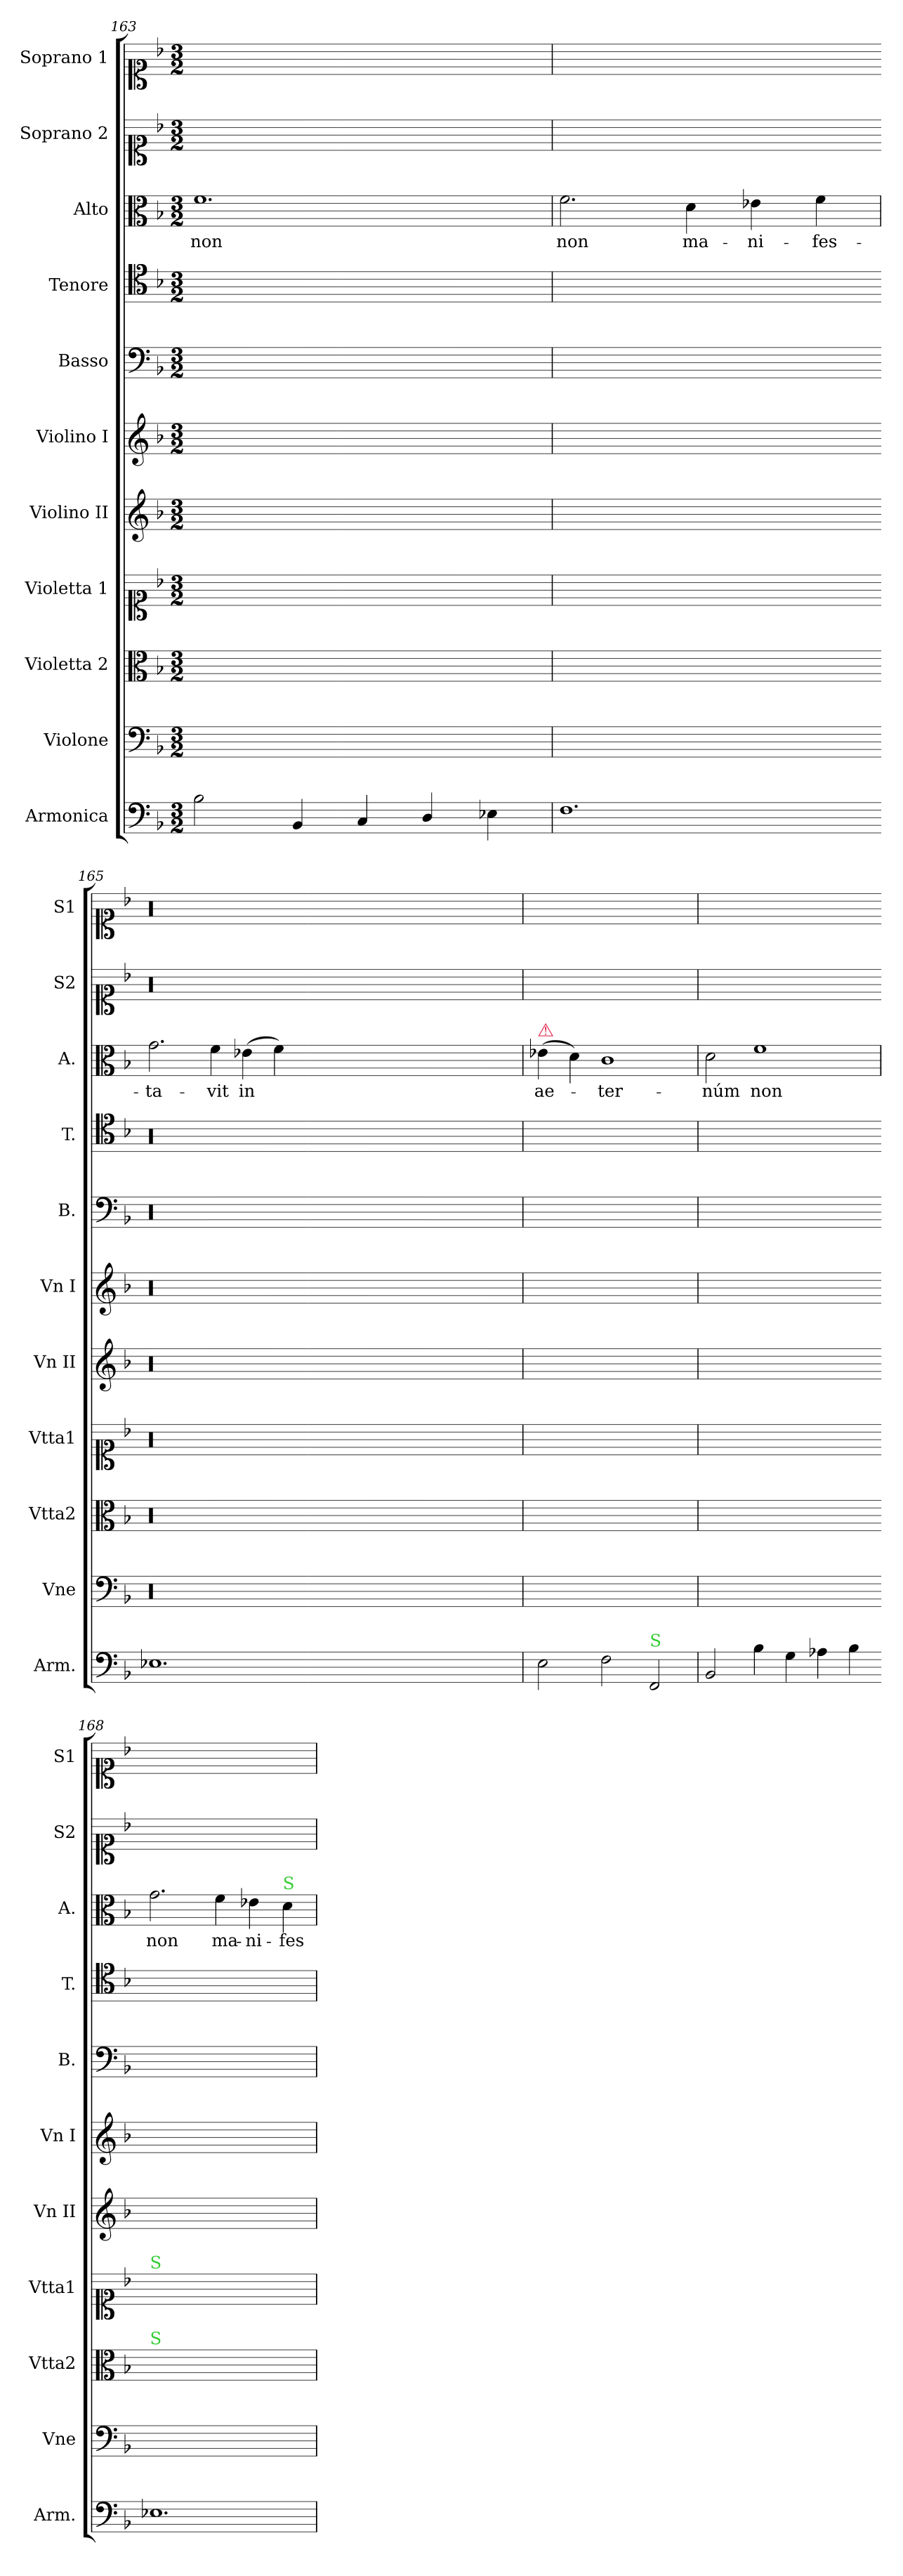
**kern	**kern	**kern	**kern	**kern	**kern	**kern	**kern	**kern	**text	**kern	**kern
*part11	*part10	*part9	*part8	*part7	*part6	*part5	*part4	*part3	*part3	*part2	*part1
*staff11	*staff10	*staff9	*staff8	*staff7	*staff6	*staff5	*staff4	*staff3	*staff3	*staff2	*staff1
*I"Armonica	*I"Violone	*I"Violetta 2	*I"Violetta 1	*I"Violino II	*I"Violino I	*I"Basso	*I"Tenore	*I"Alto	*	*I"Soprano 2	*I"Soprano 1
*I'Arm.	*I'Vne	*I'Vtta2	*I'Vtta1	*I'Vn II	*I'Vn I	*I'B.	*I'T.	*I'A.	*	*I'S2	*I'S1
*clefF4	*clefF4	*clefC3	*clefC1	*clefG2	*clefG2	*clefF4	*clefC4	*clefC3	*	*clefC1	*clefC1
*k[b-]	*k[b-]	*k[b-]	*k[b-]	*k[b-]	*k[b-]	*k[b-]	*k[b-]	*k[b-]	*	*k[b-]	*k[b-]
*F:	*F:	*F:	*F:	*F:	*F:	*F:	*F:	*F:	*	*F:	*F:
*M3/2	*M3/2	*M3/2	*M3/2	*M3/2	*M3/2	*M3/2	*M3/2	*M3/2	*	*M3/2	*M3/2
=163	=163	=163	=163	=163	=163	=163	=163	=163	=163	=163	=163
2B-\	1.ryy	1.ryy	1.ryy	1.ryy	1.ryy	1.ryy	1.ryy	1.f\	non	1.ryy	1.ryy
4BB-/	.	.	.	.	.	.	.	.	.	.	.
4C/	.	.	.	.	.	.	.	.	.	.	.
4D/	.	.	.	.	.	.	.	.	.	.	.
4E-X\	.	.	.	.	.	.	.	.	.	.	.
=164	=164	=164	=164	=164	=164	=164	=164	=164	=164	=164	=164
1.F\	1.ryy	1.ryy	1.ryy	1.ryy	1.ryy	1.ryy	1.ryy	2.f\	non	1.ryy	1.ryy
.	.	.	.	.	.	.	.	4d\	ma-	.	.
.	.	.	.	.	.	.	.	4e-X\	-ni-	.	.
.	.	.	.	.	.	.	.	4f\	-fes-	.	.
=165-	=165	=165	=165	=165	=165	=165	=165	=165	=165	=165	=165
1.E-X\	00.r	00.r	00.r	00.r	00.r	00.r	00.r	2.g\	-ta-	00.r	00.r
.	.	.	.	.	.	.	.	4f\	-vit	.	.
.	.	.	.	.	.	.	.	(4e-X\	in	.	.
.	.	.	.	.	.	.	.	4f\)	.	.	.
00ryy	.	.	.	.	.	.	.	00ryy	.	.	.
2ryy	.	.	.	.	.	.	.	2ryy	.	.	.
=166	=166	=166	=166	=166	=166	=166	=166	=166	=166	=166	=166
!	!	!	!	!	!	!	!	!LO:TX:a:color=crimson:t=⚠	!	!	!
2E\	1.ryy	1.ryy	1.ryy	1.ryy	1.ryy	1.ryy	1.ryy	(4e-X\	ae-	1.ryy	1.ryy
.	.	.	.	.	.	.	.	4d\)	.	.	.
2F\	.	.	.	.	.	.	.	1c\	-ter-	.	.
!LO:TX:a:color=limegreen:t=S	!	!	!	!	!	!	!	!	!	!	!
2FF/	.	.	.	.	.	.	.	.	.	.	.
=167	=167	=167	=167	=167	=167	=167	=167	=167	=167	=167	=167
2BB-/	1.ryy	1.ryy	1.ryy	1.ryy	1.ryy	1.ryy	1.ryy	2d\	-núm	1.ryy	1.ryy
4B-\	.	.	.	.	.	.	.	1f\	non	.	.
4G\	.	.	.	.	.	.	.	.	.	.	.
4A-X\	.	.	.	.	.	.	.	.	.	.	.
4B-\	.	.	.	.	.	.	.	.	.	.	.
=168-	=168	=168	=168	=168	=168	=168	=168	=168	=168	=168	=168
!	!	!	!LO:TX:a:color=limegreen:t=S	!	!	!	!	!	!	!	!
!	!	!LO:TX:a:color=limegreen:t=S	!	!	!	!	!	!	!	!	!
1.E-X\	1.ryy	1.ryy	1.ryy	1.ryy	1.ryy	1.ryy	1.ryy	2.g\	non	1.ryy	1.ryy
.	.	.	.	.	.	.	.	4f\	ma-	.	.
.	.	.	.	.	.	.	.	4e-X\	-ni-	.	.
!	!	!	!	!	!	!	!	!LO:TX:a:color=limegreen:t=S	!	!	!
.	.	.	.	.	.	.	.	4d\	-fes-	.	.
=	=	=	=	=	=	=	=	=	=	=	=
*-	*-	*-	*-	*-	*-	*-	*-	*-	*-	*-	*-
